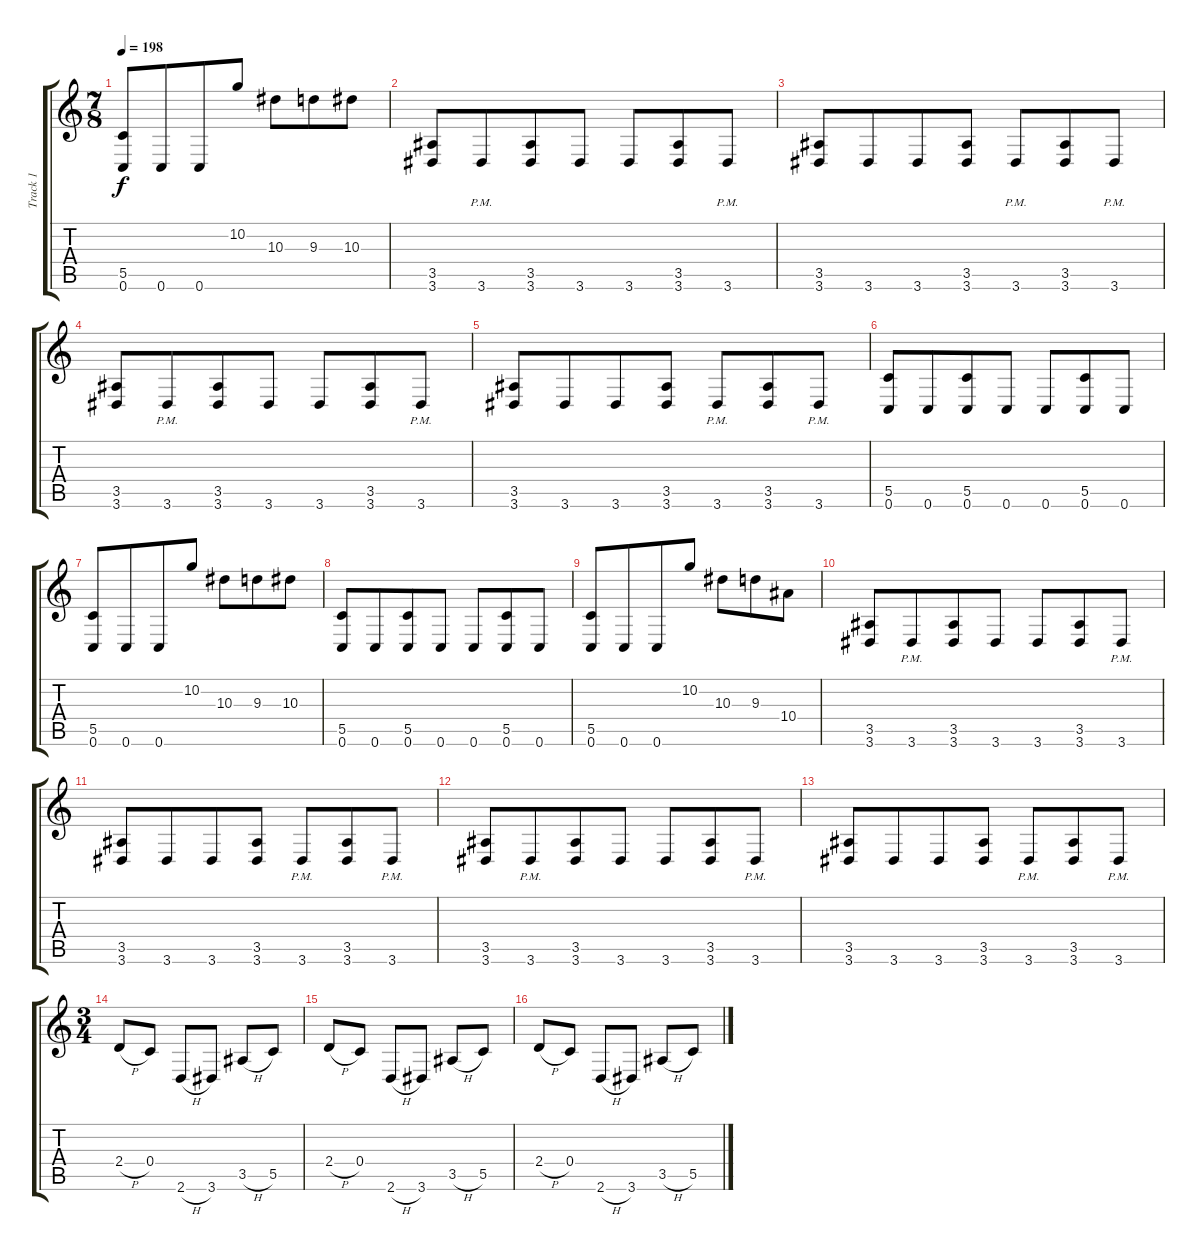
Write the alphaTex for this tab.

\track ("Track 1" "Track 1") {instrument overdrivenguitar}
\staff {score tabs}
\tuning (D4 A3 F3 C3 G2 C2) {hide}
\ts (7 8)
\tempo 198
\clef g2
\ks c
(5.5 0.6).8{dy f} 0.6.8 0.6.8 10.2.8 10.3.8 9.3.8 10.3.8 |
(3.5 3.6).8 3.6{pm}.8 (3.5 3.6).8 3.6.8 3.6.8 (3.5 3.6).8 3.6{pm}.8 |
(3.5 3.6).8 3.6.8 3.6.8 (3.5 3.6).8 3.6{pm}.8 (3.5 3.6).8 3.6{pm}.8 |
(3.5 3.6).8 3.6{pm}.8 (3.5 3.6).8 3.6.8 3.6.8 (3.5 3.6).8 3.6{pm}.8 |
(3.5 3.6).8 3.6.8 3.6.8 (3.5 3.6).8 3.6{pm}.8 (3.5 3.6).8 3.6{pm}.8 |
(5.5 0.6).8 0.6.8 (5.5 0.6).8 0.6.8 0.6.8 (5.5 0.6).8 0.6.8 |
(5.5 0.6).8 0.6.8 0.6.8 10.2.8 10.3.8 9.3.8 10.3.8 |
(5.5 0.6).8 0.6.8 (5.5 0.6).8 0.6.8 0.6.8 (5.5 0.6).8 0.6.8 |
(5.5 0.6).8 0.6.8 0.6.8 10.2.8 10.3.8 9.3.8 10.4.8 |
(3.5 3.6).8 3.6{pm}.8 (3.5 3.6).8 3.6.8 3.6.8 (3.5 3.6).8 3.6{pm}.8 |
(3.5 3.6).8 3.6.8 3.6.8 (3.5 3.6).8 3.6{pm}.8 (3.5 3.6).8 3.6{pm}.8 |
(3.5 3.6).8 3.6{pm}.8 (3.5 3.6).8 3.6.8 3.6.8 (3.5 3.6).8 3.6{pm}.8 |
(3.5 3.6).8 3.6.8 3.6.8 (3.5 3.6).8 3.6{pm}.8 (3.5 3.6).8 3.6{pm}.8 |
\ts (3 4)
2.4{h}.8 0.4.8 2.6{h}.8 3.6.8 3.5{h}.8 5.5.8 |
2.4{h}.8 0.4.8 2.6{h}.8 3.6.8 3.5{h}.8 5.5.8 |
2.4{h}.8 0.4.8 2.6{h}.8 3.6.8 3.5{h}.8 5.5.8
